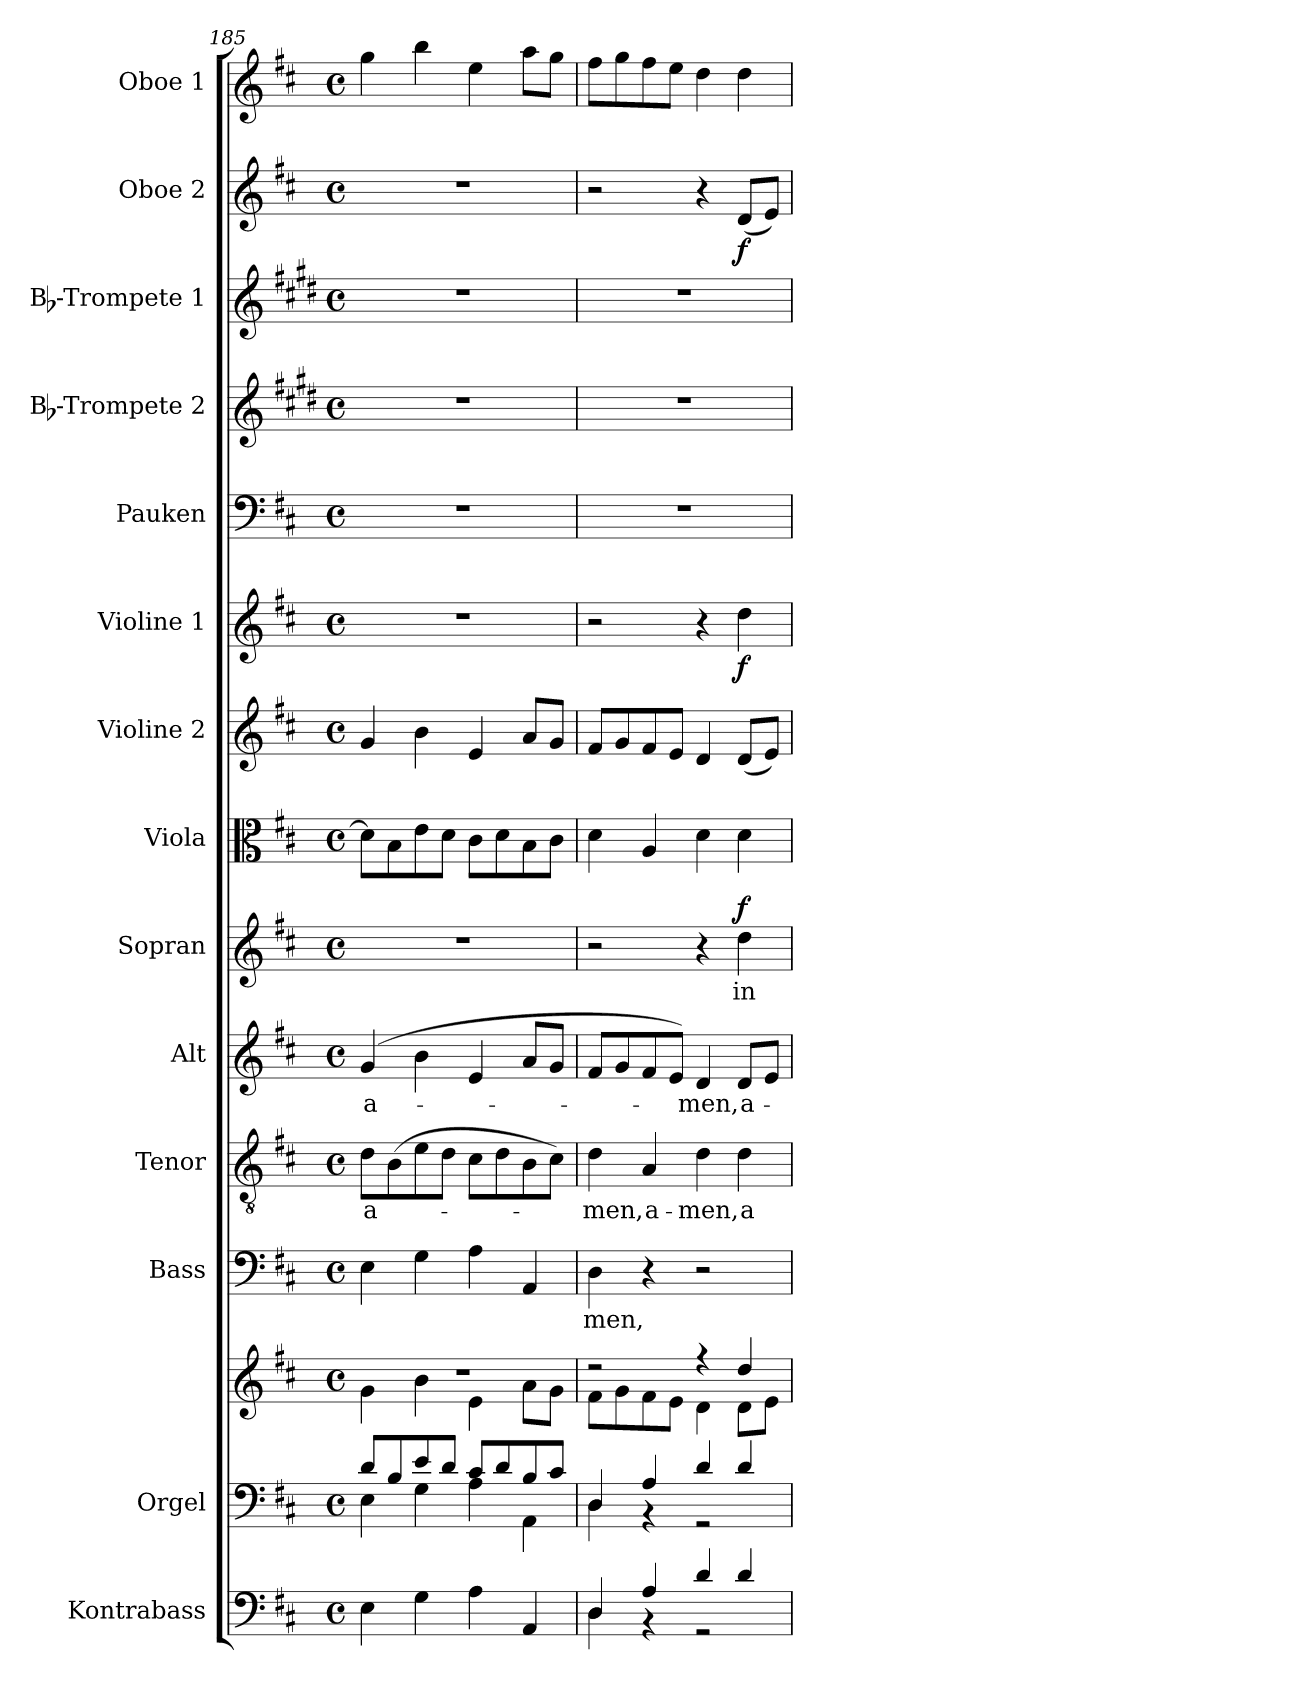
**kern	**kern	**kern	**kern	**text	**kern	**text	**kern	**text	**kern	**text	**dynam	**kern	**kern	**kern	**dynam	**kern	**kern	**kern	**kern	**dynam	**kern
*part14	*part13	*part13	*part12	*part12	*part11	*part11	*part10	*part10	*part9	*part9	*part9	*part8	*part7	*part6	*part6	*part5	*part4	*part3	*part2	*part2	*part1
*staff15	*staff14	*staff13	*staff12	*staff12	*staff11	*staff11	*staff10	*staff10	*staff9	*staff9	*staff9	*staff8	*staff7	*staff6	*staff6	*staff5	*staff4	*staff3	*staff2	*staff2	*staff1
*I"Kontrabass	*I"Orgel	*	*I"Bass	*	*I"Tenor	*	*I"Alt	*	*I"Sopran	*	*	*I"Viola	*I"Violine 2	*I"Violine 1	*	*I"Pauken	*I"Bb-Trompete 2	*I"Bb-Trompete 1	*I"Oboe 2	*	*I"Oboe 1
*I'Kb.	*I'Org.	*	*I'B.	*	*I'T.	*	*I'A.	*	*I'S.	*	*	*I'Vla.	*I'Vl. 2	*I'Vl. 1	*	*I'Pk.	*I'Bb Trp. 2	*I'Bb Trp. 1	*I'Ob. 2	*	*I'Ob. 1
*clefF4	*clefF4	*clefG2	*clefF4	*	*clefGv2	*	*clefG2	*	*clefG2	*	*	*clefC3	*clefG2	*clefG2	*	*clefF4	*clefG2	*clefG2	*clefG2	*	*clefG2
*ITrd7c12	*	*	*	*	*	*	*	*	*	*	*	*	*	*	*	*	*ITrd1c2	*ITrd1c2	*	*	*
*k[f#c#]	*k[f#c#]	*k[f#c#]	*k[f#c#]	*	*k[f#c#]	*	*k[f#c#]	*	*k[f#c#]	*	*	*k[f#c#]	*k[f#c#]	*k[f#c#]	*	*k[f#c#]	*k[f#c#]	*k[f#c#]	*k[f#c#]	*	*k[f#c#]
*D:	*D:	*D:	*D:	*	*D:	*	*D:	*	*D:	*	*	*D:	*D:	*D:	*	*D:	*D:	*D:	*D:	*	*D:
*M4/4	*M4/4	*M4/4	*M4/4	*	*M4/4	*	*M4/4	*	*M4/4	*	*	*M4/4	*M4/4	*M4/4	*	*M4/4	*M4/4	*M4/4	*M4/4	*	*M4/4
*met(c)	*met(c)	*met(c)	*met(c)	*	*met(c)	*	*met(c)	*	*met(c)	*	*	*met(c)	*met(c)	*met(c)	*	*met(c)	*met(c)	*met(c)	*met(c)	*	*met(c)
=185	=185	=185	=185	=185	=185	=185	=185	=185	=185	=185	=185	=185	=185	=185	=185	=185	=185	=185	=185	=185	=185
*	*^	*^	*	*	*	*	*	*	*	*	*	*	*	*	*	*	*	*	*	*	*
!	!	!	!	!	!	!	!	!LO:LY:b	!	!LO:LY:b	!	!	!	!	!	!	!	!	!	!	!	!	!
4EE\	8d/L	4E\	1rdd	4g\	4E\	.	8d\L	a-	(4g/	a-	1r	.	.	8d\L]	4g/	1r	.	1r	1r	1r	1r	.	4gg\
.	8B/	.	.	.	.	.	(>8B\	.	.	.	.	.	.	8B\	.	.	.	.	.	.	.	.	.
4GG\	8e/	4G\	.	4b\	4G\	.	8e\	.	4b\	.	.	.	.	8e\	4b\	.	.	.	.	.	.	.	4bb\
.	8d/J	.	.	.	.	.	8d\J	.	.	.	.	.	.	8d\J	.	.	.	.	.	.	.	.	.
4AA\	8c#/L	4A\	.	4e\	4A\	.	8c#\L	.	4e/	.	.	.	.	8c#\L	4e/	.	.	.	.	.	.	.	4ee\
.	8d/	.	.	.	.	.	8d\	.	.	.	.	.	.	8d\	.	.	.	.	.	.	.	.	.
4AAA/	8B/	4AA\	.	8a\L	4AA/	.	8B\	.	8a/L	.	.	.	.	8B\	8a/L	.	.	.	.	.	.	.	8aa\L
.	8c#/J	.	.	8g\J	.	.	8c#\J)	.	8g/J	.	.	.	.	8c#\J	8g/J	.	.	.	.	.	.	.	8gg\J
=186	=186	=186	=186	=186	=186	=186	=186	=186	=186	=186	=186	=186	=186	=186	=186	=186	=186	=186	=186	=186	=186	=186	=186
*^	*	*	*	*	*	*	*	*	*	*	*	*	*	*	*	*	*	*	*	*	*	*	*
!	!	!	!	!	!	!	!LO:LY:b	!	!LO:LY:b	!	!	!	!	!	!	!	!	!	!	!	!	!	!	!
4DD/	4DD\	4D/	4D\	2ree	8f#\L	4D\	-men,	4d\	-men,	8f#/L	.	2r	.	.	4d\	8f#/L	2r	.	1r	1r	1r	2r	.	8ff#\L
.	.	.	.	.	8g\	.	.	.	.	8g/	.	.	.	.	.	8g/	.	.	.	.	.	.	.	8gg\
!	!	!	!	!	!	!	!	!	!LO:LY:b	!	!	!	!	!	!	!	!	!	!	!	!	!	!	!
4AA/	4rAA	4A/	4rAA	.	8f#\	4r	.	4A/	a-	8f#/	.	.	.	.	4A/	8f#/	.	.	.	.	.	.	.	8ff#\
.	.	.	.	.	8e\J	.	.	.	.	8e/J)	.	.	.	.	.	8e/J	.	.	.	.	.	.	.	8ee\J
!	!	!	!	!	!	!	!	!	!LO:LY:b	!	!LO:LY:b	!	!	!	!	!	!	!	!	!	!	!	!	!
4D/	2rGG	4d/	2rGG	4ree	4d\	2r	.	4d\	-men,	4d/	-men,	4r	.	.	4d\	4d/	4r	.	.	.	.	4r	.	4dd\
!	!	!	!	!	!	!	!	!	!LO:LY:b	!	!LO:LY:b	!	!LO:LY:b	!LO:DY:a	!	!	!	!LO:DY:b	!	!	!	!	!LO:DY:b	!
4D/	.	4d/	.	4dd/	8d\L	.	.	4d\	a-	8d/L	a-	4dd\	in	f	4d\	(<8d/L	4dd\	f	.	.	.	(<8d/L	f	4dd\
.	.	.	.	.	8e\J	.	.	.	.	8e/J	.	.	.	.	.	8e/J)	.	.	.	.	.	8e/J)	.	.
*v	*v	*	*	*	*	*	*	*	*	*	*	*	*	*	*	*	*	*	*	*	*	*	*	*
*	*v	*v	*	*	*	*	*	*	*	*	*	*	*	*	*	*	*	*	*	*	*	*	*
*	*	*v	*v	*	*	*	*	*	*	*	*	*	*	*	*	*	*	*	*	*	*	*
=	=	=	=	=	=	=	=	=	=	=	=	=	=	=	=	=	=	=	=	=	=
*-	*-	*-	*-	*-	*-	*-	*-	*-	*-	*-	*-	*-	*-	*-	*-	*-	*-	*-	*-	*-	*-
